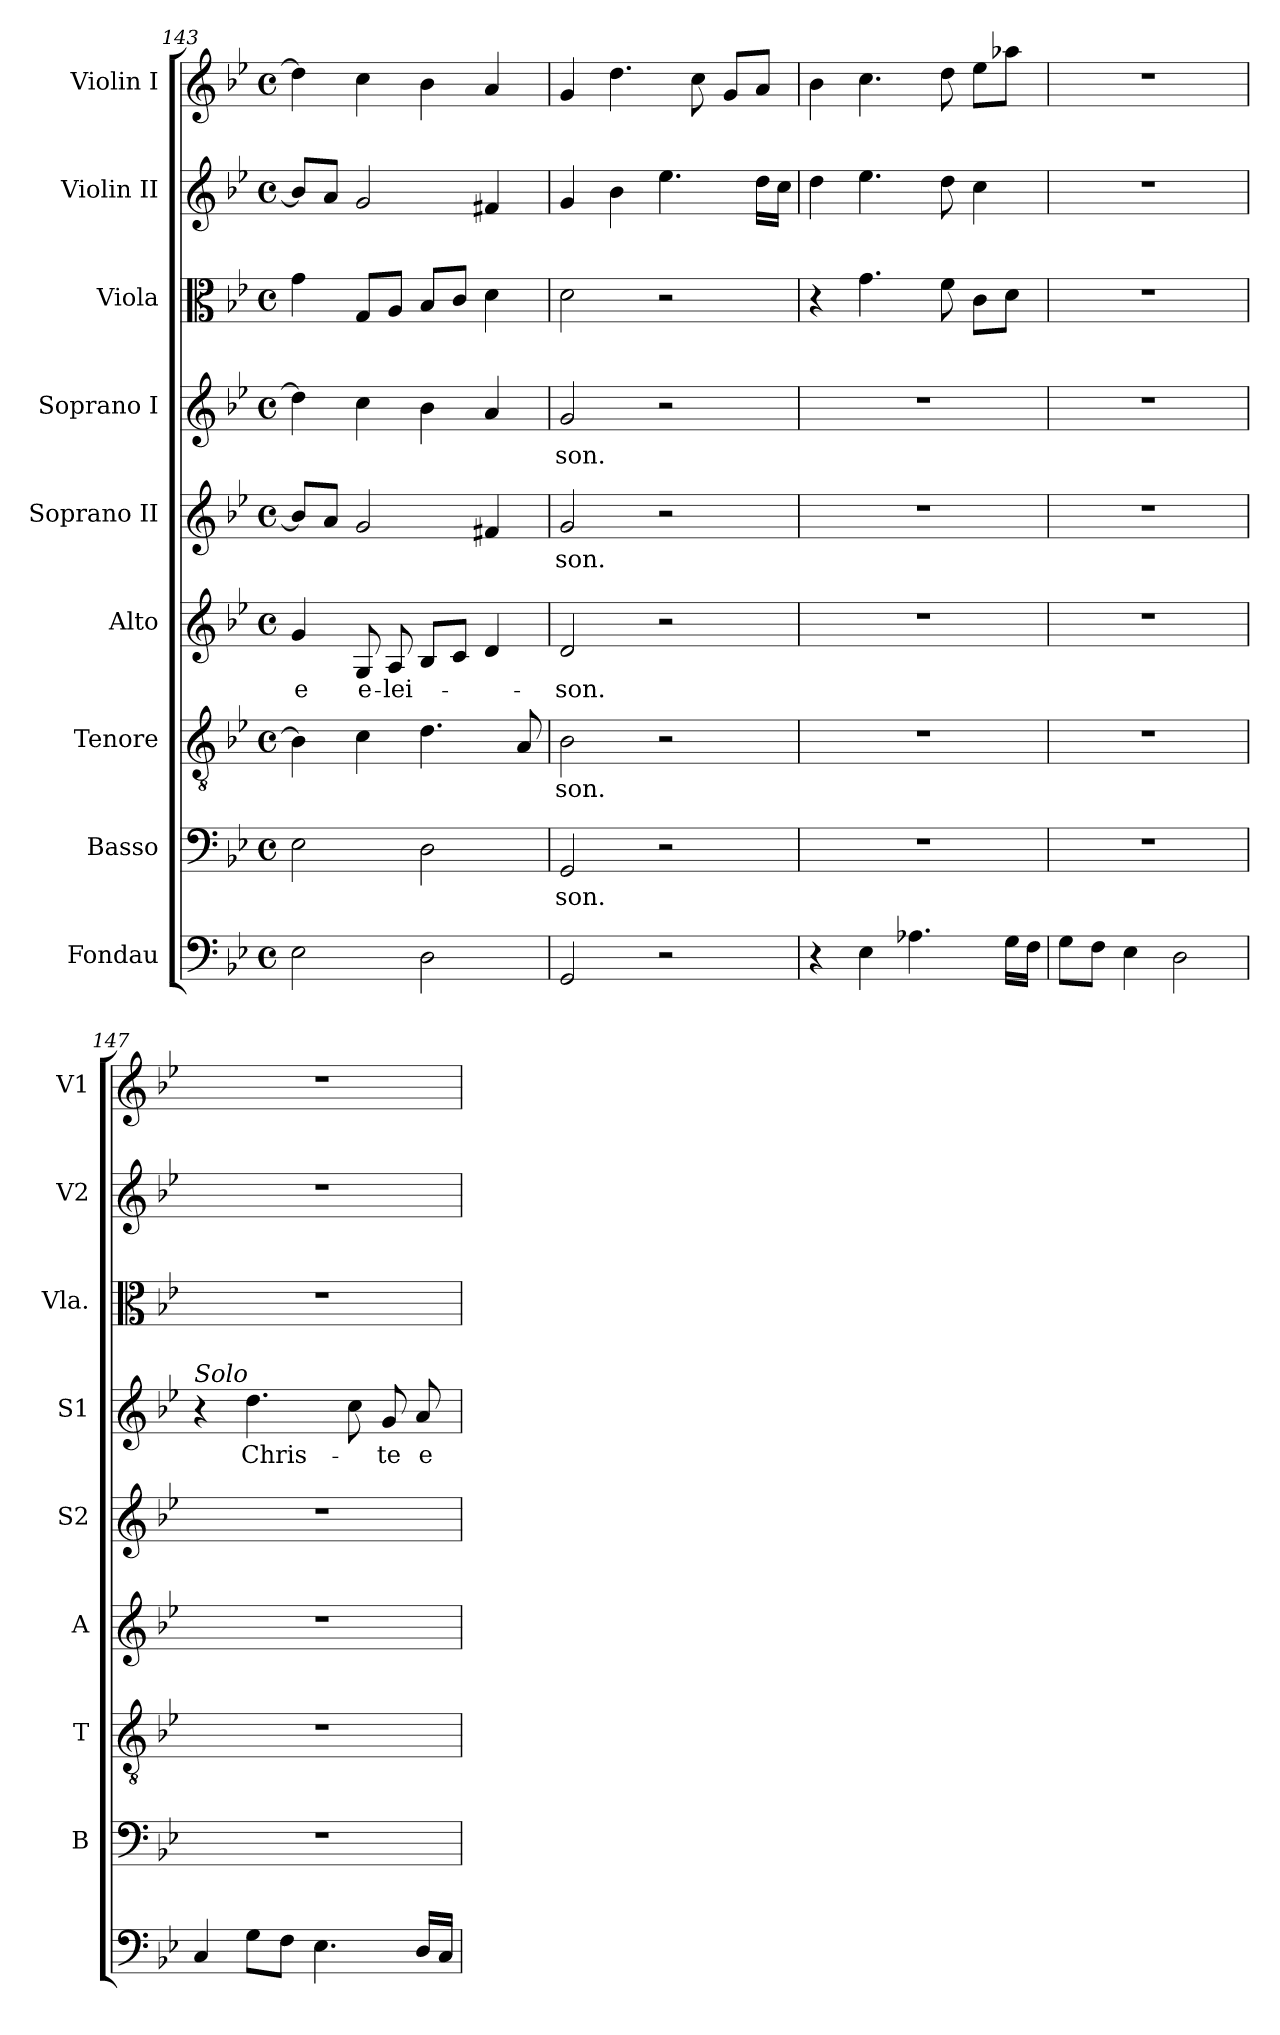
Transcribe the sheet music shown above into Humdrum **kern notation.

**kern	**kern	**text	**kern	**text	**kern	**text	**kern	**text	**kern	**text	**kern	**kern	**kern
*part9	*part8	*part8	*part7	*part7	*part6	*part6	*part5	*part5	*part4	*part4	*part3	*part2	*part1
*staff9	*staff8	*staff8	*staff7	*staff7	*staff6	*staff6	*staff5	*staff5	*staff4	*staff4	*staff3	*staff2	*staff1
*I"Fondau	*I"Basso	*	*I"Tenore	*	*I"Alto	*	*I"Soprano  II	*	*I"Soprano  I	*	*I"Viola	*I"Violin  II	*I"Violin  I
*	*I'B	*	*I'T	*	*I'A	*	*I'S2	*	*I'S1	*	*I'Vla.	*I'V2	*I'V1
*clefF4	*clefF4	*	*clefGv2	*	*clefG2	*	*clefG2	*	*clefG2	*	*clefC3	*clefG2	*clefG2
*k[b-e-]	*k[b-e-]	*	*k[b-e-]	*	*k[b-e-]	*	*k[b-e-]	*	*k[b-e-]	*	*k[b-e-]	*k[b-e-]	*k[b-e-]
*B-:	*B-:	*	*B-:	*	*B-:	*	*B-:	*	*B-:	*	*B-:	*B-:	*B-:
*M4/4	*M4/4	*	*M4/4	*	*M4/4	*	*M4/4	*	*M4/4	*	*M4/4	*M4/4	*M4/4
*met(c)	*met(c)	*	*met(c)	*	*met(c)	*	*met(c)	*	*met(c)	*	*met(c)	*met(c)	*met(c)
=143	=143	=143	=143	=143	=143	=143	=143	=143	=143	=143	=143	=143	=143
!	!	!	!	!	!	!LO:LY:b	!	!	!	!	!	!	!
2E-\	2E-\	.	4B-\]	.	4g/	-e	8b-/L]	.	4dd\]	.	4g\	8b-/L]	4dd\]
.	.	.	.	.	.	.	8a/J	.	.	.	.	8a/J	.
!	!	!	!	!	!	!LO:LY:b	!	!	!	!	!	!	!
.	.	.	4c\	.	8G/	e-	2g/	.	4cc\	.	8G/L	2g/	4cc\
!	!	!	!	!	!	!LO:LY:b	!	!	!	!	!	!	!
.	.	.	.	.	8A/	-lei-	.	.	.	.	8A/J	.	.
2D\	2D\	.	4.d\	.	8B-/L	.	.	.	4b-\	.	8B-/L	.	4b-\
.	.	.	.	.	8c/J	.	.	.	.	.	8c/J	.	.
.	.	.	.	.	4d/	.	4f#X/	.	4a/	.	4d\	4f#X/	4a/
.	.	.	8A/	.	.	.	.	.	.	.	.	.	.
=144	=144	=144	=144	=144	=144	=144	=144	=144	=144	=144	=144	=144	=144
!	!	!LO:LY:b	!	!LO:LY:b	!	!LO:LY:b	!	!LO:LY:b	!	!LO:LY:b	!	!	!
2GG/	2GG/	-son.	2B-\	-son.	2d/	-son.	2g/	-son.	2g/	-son.	2d\	4g/	4g/
.	.	.	.	.	.	.	.	.	.	.	.	4b-\	4.dd\
2r	2r	.	2r	.	2r	.	2r	.	2r	.	2r	4.ee-\	.
.	.	.	.	.	.	.	.	.	.	.	.	.	8cc\
.	.	.	.	.	.	.	.	.	.	.	.	.	8g/L
.	.	.	.	.	.	.	.	.	.	.	.	16dd\LL	8a/J
.	.	.	.	.	.	.	.	.	.	.	.	16cc\JJ	.
!!LO:PB:g=z
=145	=145	=145	=145	=145	=145	=145	=145	=145	=145	=145	=145	=145	=145
4r	1r	.	1r	.	1r	.	1r	.	1r	.	4r	4dd\	4b-\
4E-\	.	.	.	.	.	.	.	.	.	.	4.g\	4.ee-\	4.cc\
4.A-X\	.	.	.	.	.	.	.	.	.	.	.	.	.
.	.	.	.	.	.	.	.	.	.	.	8f\	8dd\	8dd\
.	.	.	.	.	.	.	.	.	.	.	8c\L	4cc\	8ee-\L
16G\LL	.	.	.	.	.	.	.	.	.	.	8d\J	.	8aa-X\J
16F\JJ	.	.	.	.	.	.	.	.	.	.	.	.	.
=146	=146	=146	=146	=146	=146	=146	=146	=146	=146	=146	=146	=146	=146
8G\L	1r	.	1r	.	1r	.	1r	.	1r	.	1r	1r	1r
8F\J	.	.	.	.	.	.	.	.	.	.	.	.	.
4E-\	.	.	.	.	.	.	.	.	.	.	.	.	.
2D\	.	.	.	.	.	.	.	.	.	.	.	.	.
=147	=147	=147	=147	=147	=147	=147	=147	=147	=147	=147	=147	=147	=147
!	!	!	!	!	!	!	!	!	!LO:TX:a:i:t=Solo	!	!	!	!
4C/	1r	.	1r	.	1r	.	1r	.	4r	.	1r	1r	1r
!	!	!	!	!	!	!	!	!	!	!LO:LY:b	!	!	!
8G\L	.	.	.	.	.	.	.	.	4.dd\	Chris-	.	.	.
8F\J	.	.	.	.	.	.	.	.	.	.	.	.	.
4.E-\	.	.	.	.	.	.	.	.	.	.	.	.	.
.	.	.	.	.	.	.	.	.	8cc\	.	.	.	.
!	!	!	!	!	!	!	!	!	!	!LO:LY:b	!	!	!
.	.	.	.	.	.	.	.	.	8g/	-te	.	.	.
!	!	!	!	!	!	!	!	!	!	!LO:LY:b	!	!	!
16D/LL	.	.	.	.	.	.	.	.	8a/	e-	.	.	.
16C/JJ	.	.	.	.	.	.	.	.	.	.	.	.	.
=	=	=	=	=	=	=	=	=	=	=	=	=	=
*-	*-	*-	*-	*-	*-	*-	*-	*-	*-	*-	*-	*-	*-
